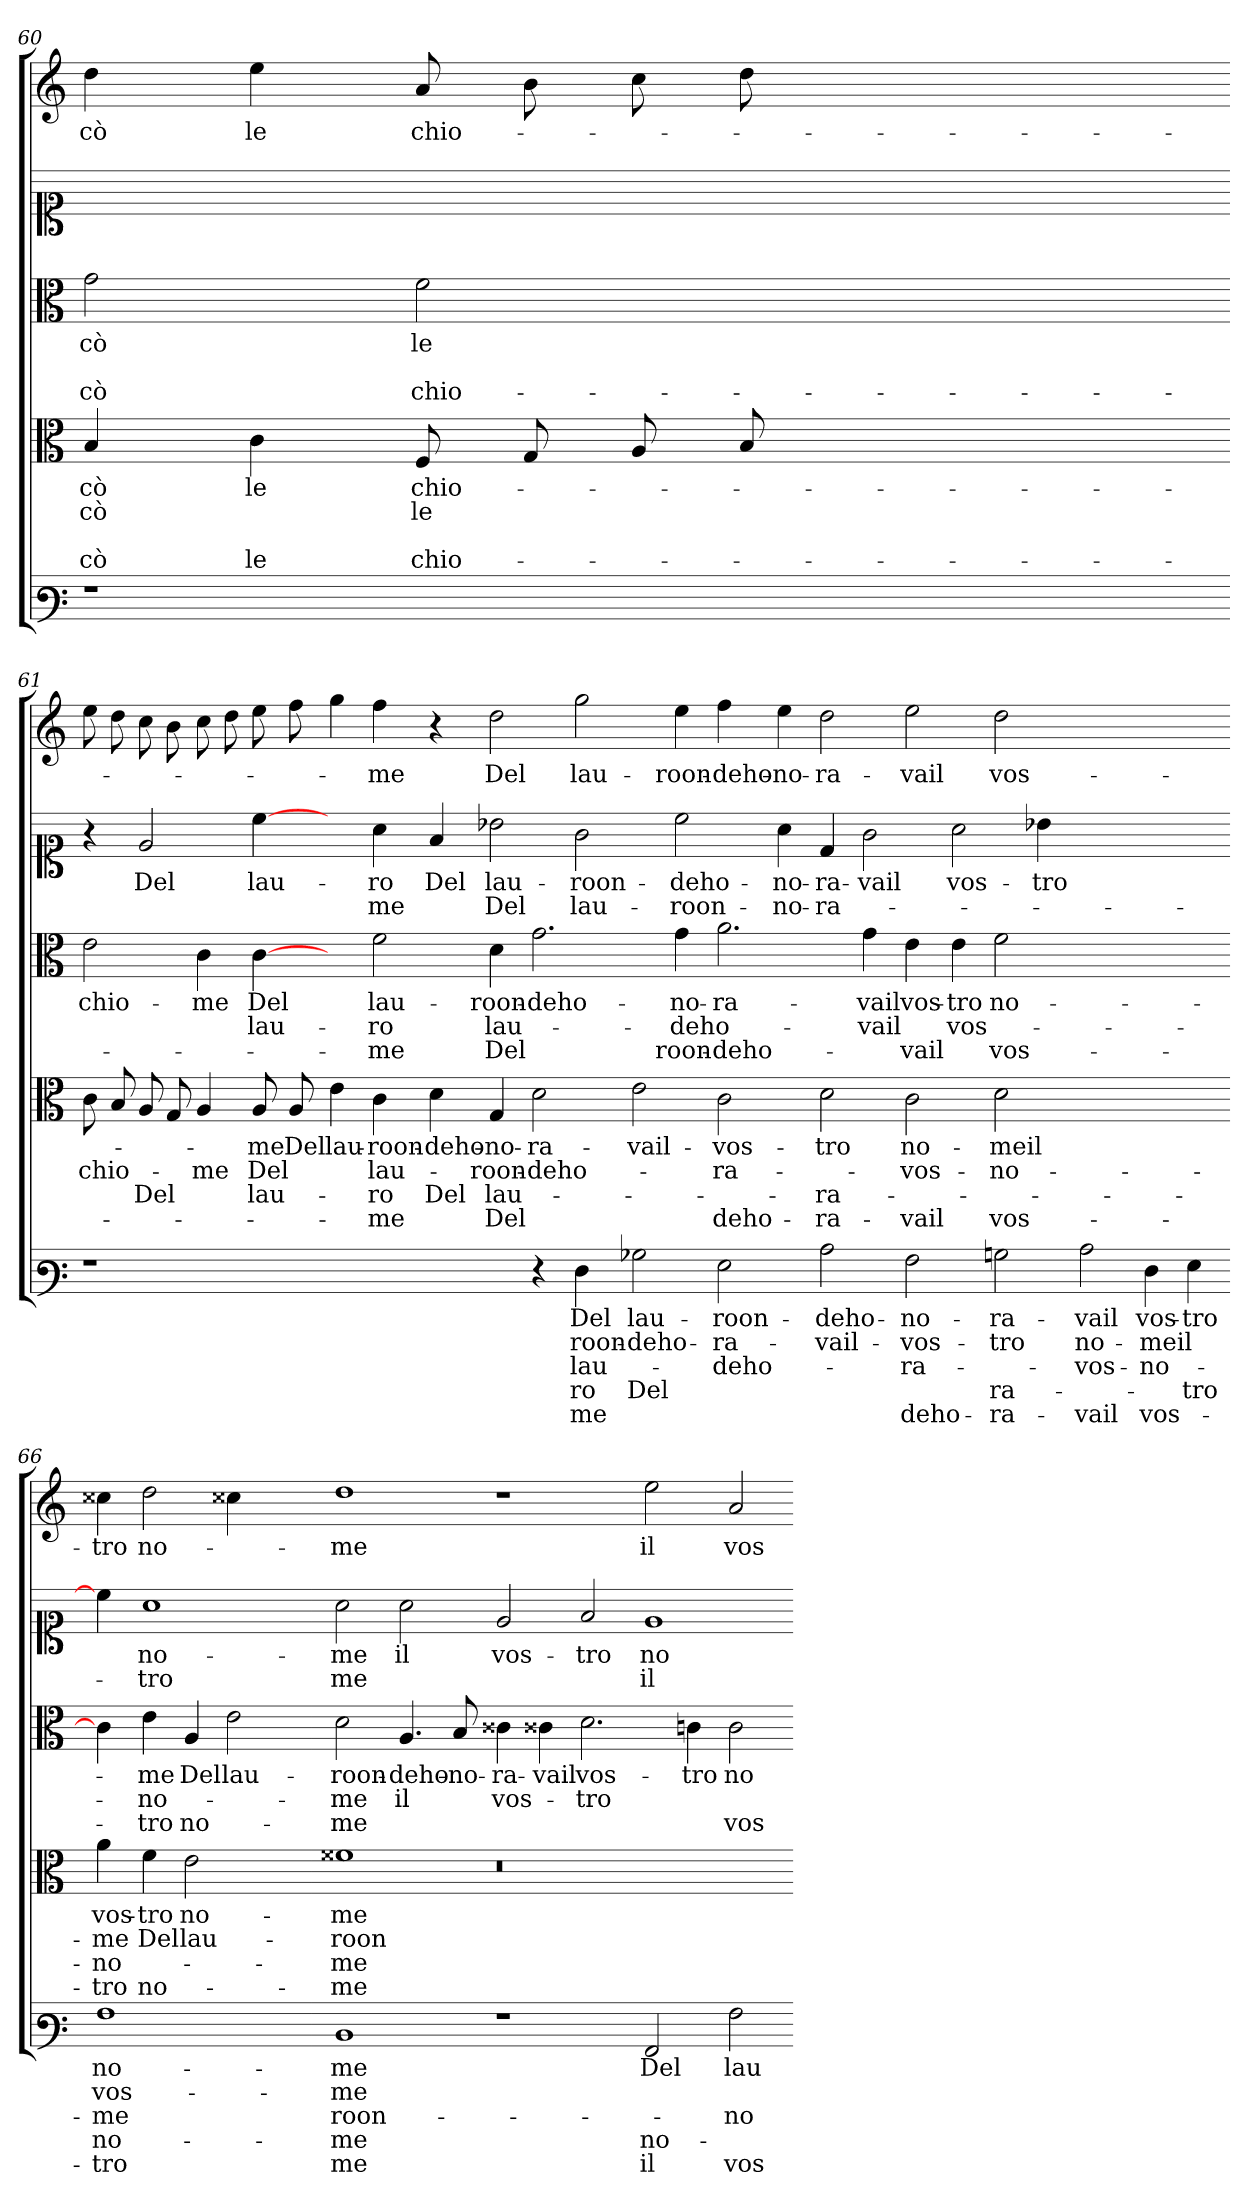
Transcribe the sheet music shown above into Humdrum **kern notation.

**kern	**text	**text	**text	**text	**text	**kern	**text	**text	**text	**text	**kern	**text	**text	**text	**kern	**text	**text	**kern	**text
*part5	*part5	*part5	*part5	*part5	*part5	*part4	*part4	*part4	*part4	*part4	*part3	*part3	*part3	*part3	*part2	*part2	*part2	*part1	*part1
*staff5	*staff5	*staff5	*staff5	*staff5	*staff5	*staff4	*staff4	*staff4	*staff4	*staff4	*staff3	*staff3	*staff3	*staff3	*staff2	*staff2	*staff2	*staff1	*staff1
*clefF3	*	*	*	*	*	*clefC3	*	*	*	*	*clefC3	*	*	*	*clefC1	*	*	*clefG2	*
*k[]	*	*	*	*	*	*k[]	*	*	*	*	*k[]	*	*	*	*k[]	*	*	*k[]	*
=60	=60	=60	=60	=60	=60	=60	=60	=60	=60	=60	=60	=60	=60	=60	=60	=60	=60	=60	=60
1r	.	.	.	.	.	4B	cò	cò	.	cò	2g	cò	.	cò	1ryy	.	.	4dd	cò
.	.	.	.	.	.	4c	le	.	.	le	.	.	.	.	.	.	.	4ee	le
.	.	.	.	.	.	8F	chio-	le	.	chio-	2f	le	.	chio-	.	.	.	8a	chio-
.	.	.	.	.	.	8G	.	.	.	.	.	.	.	.	.	.	.	8b	.
.	.	.	.	.	.	8A	.	.	.	.	.	.	.	.	.	.	.	8cc	.
.	.	.	.	.	.	8B	.	.	.	.	.	.	.	.	.	.	.	8dd	.
1ryy	.	.	.	.	.	1ryy	.	.	.	.	1ryy	.	.	.	1ryy	.	.	1ryy	.
=61-	=61-	=61-	=61-	=61-	=61-	=61-	=61-	=61-	=61-	=61-	=61-	=61-	=61-	=61-	=61-	=61-	=61-	=61-	=61-
1r	.	.	.	.	.	8c	.	chio-	.	.	2e	chio-	.	.	4r	.	.	8ee	.
.	.	.	.	.	.	8B	.	.	.	.	.	.	.	.	.	.	.	8dd	.
.	.	.	.	.	.	8A	.	.	Del	.	.	.	.	.	2e	Del	.	8cc	.
.	.	.	.	.	.	8G	.	.	.	.	.	.	.	.	.	.	.	8b\	.
.	.	.	.	.	.	4A	.	me	.	.	4c	me	.	.	.	.	.	8cc	.
.	.	.	.	.	.	.	.	.	.	.	.	.	.	.	.	.	.	8dd	.
.	.	.	.	.	.	8A	me	Del	lau-	.	[4c	Del	lau-	.	[4cc	lau-	.	8ee	.
.	.	.	.	.	.	8A	Del	.	.	.	.	.	.	.	.	.	.	8ff	.
1ryy	.	.	.	.	.	4e	lau-	.	.	.	4ryy	.	.	.	4ryy	.	.	4gg	.
.	.	.	.	.	.	4c	roon-	lau-	ro	me	2f	lau-	ro	me	4a	ro	me	4ff	me
.	.	.	.	.	.	4d	deho-	.	Del	.	.	.	.	.	4f	Del	.	4r	.
.	.	.	.	.	.	4G	no-	roon-	lau-	Del	4d	roon-	lau-	Del	2b-X	lau-	Del	2dd	Del
4r	.	.	.	.	.	2d	ra-	deho-	.	.	2.g	deho-	.	.	.	.	.	.	.
4F	Del	roon-	lau-	ro	me	.	.	.	.	.	.	.	.	.	2g	roon-	lau-	2gg	lau-
2B-X	lau-	deho-	.	Del	.	2e	vail-	.	.	.	.	.	.	.	.	.	.	.	.
.	.	.	.	.	.	.	.	.	.	.	4g	no-	deho-	roon-	2cc	deho-	roon-	4ee	roon-
2G	roon-	ra-	deho-	.	.	2c	vos-	ra-	.	deho-	2.a	ra-	.	deho-	.	.	.	4ff	deho-
.	.	.	.	.	.	.	.	.	.	.	.	.	.	.	4a	no-	no-	4ee	no-
2c	deho-	vail-	.	.	.	2d	tro	.	ra-	ra-	.	.	.	.	4d	ra-	ra-	2dd	ra-
.	.	.	.	.	.	.	.	.	.	.	4g	vail	vail	.	2g	vail	.	.	.
2A	no-	vos-	ra-	.	deho-	2c	no-	vos-	.	vail	4e	vos-	.	vail	.	.	.	2ee	vail
.	.	.	.	.	.	.	.	.	.	.	4e	tro	vos-	.	2a	vos-	.	.	.
2B	ra-	tro	.	ra-	ra-	2d	meil	no-	.	vos-	2f	no-	.	vos-	.	.	.	2dd	vos-
.	.	.	.	.	.	.	.	.	.	.	.	.	.	.	4b-X	tro	.	.	.
2c	vail	no-	vos-	.	vail	1ryy	.	.	.	.	1ryy	.	.	.	1ryy	.	.	1ryy	.
4F	vos-	meil	no-	.	vos-	.	.	.	.	.	.	.	.	.	.	.	.	.	.
4G	tro	.	.	tro	.	.	.	.	.	.	.	.	.	.	.	.	.	.	.
=66-	=66-	=66-	=66-	=66-	=66-	=66-	=66-	=66-	=66-	=66-	=66-	=66-	=66-	=66-	=66-	=66-	=66-	=66-	=66-
1A	no-	vos-	me	no-	tro	4a	vos-	me	no-	tro	4c]	.	.	.	4cc]	.	.	4cc##X	tro
.	.	.	.	.	.	4f	tro	Del	.	no-	4e	me	no-	tro	1a	no-	tro	2dd	no-
.	.	.	.	.	.	2e	no-	lau-	.	.	4A	Del	.	no-	.	.	.	.	.
.	.	.	.	.	.	.	.	.	.	.	2e	lau-	.	.	.	.	.	4cc##X	.
4ryy	.	.	.	.	.	4ryy	.	.	.	.	.	.	.	.	.	.	.	4ryy	.
=67-	=67-	=67-	=67-	=67-	=67-	=67-	=67-	=67-	=67-	=67-	=67-	=67-	=67-	=67-	=67-	=67-	=67-	=67-	=67-
1D	me	me	roon-	me	me	1f##X	me	roon-	me	me	2d	roon-	me	me	2a	me	me	1dd	me
.	.	.	.	.	.	.	.	.	.	.	4.A	deho-	il	.	2a	il	.	.	.
.	.	.	.	.	.	.	.	.	.	.	8B	no-	.	.	.	.	.	.	.
1r	.	.	.	.	.	0r	.	.	.	.	4c##X	ra-	vos-	.	2e	vos-	.	1r	.
.	.	.	.	.	.	.	.	.	.	.	4c##X	vail	.	.	.	.	.	.	.
.	.	.	.	.	.	.	.	.	.	.	2.d	vos-	tro	.	2f	tro	.	.	.
2AA	Del	.	.	no-	il	.	.	.	.	.	.	.	.	.	1e	no-	il	2ee	il
.	.	.	.	.	.	.	.	.	.	.	4c	tro	.	.	.	.	.	.	.
2A	lau-	.	no-	.	vos-	.	.	.	.	.	2c	no-	.	vos-	.	.	.	2a	vos-
=-	=-	=-	=-	=-	=-	=-	=-	=-	=-	=-	=-	=-	=-	=-	=-	=-	=-	=-	=-
*-	*-	*-	*-	*-	*-	*-	*-	*-	*-	*-	*-	*-	*-	*-	*-	*-	*-	*-	*-
